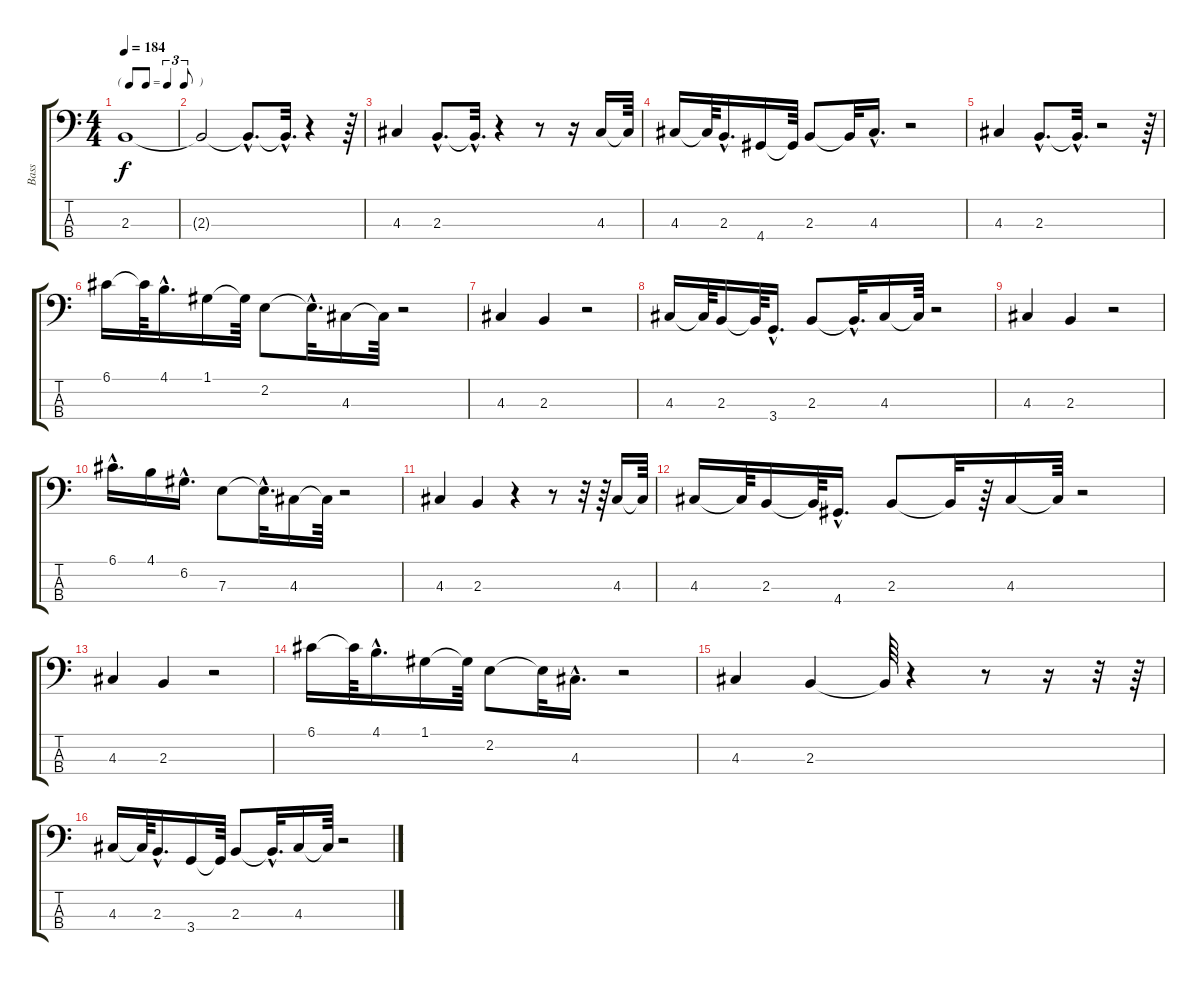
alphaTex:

\track ("Bass" "Bass") {instrument electricbasspick}
\staff {score tabs}
\tuning (G2 D2 A1 E1) {hide}
\ts (4 4)
\tf triplet8th
\tempo 184
\clef f4
\ks c
2.3{t}.1{dy f} |
2.3{t}.2 2.3{hac t}.8{d} 2.3{hac t}.32{d} r.4 r.64 |
4.3.4 2.3{hac}.8{d} 2.3{hac t}.32{d} r.4 r.8 r.16 4.3.16 4.3{t}.64 |
4.3.16 4.3{t}.64 2.3{hac}.16{d} 4.4.16 4.4{t}.64 2.3.8 2.3{t}.32 4.3{hac}.16{d} r.2 |
4.3.4 2.3{hac}.8{d} 2.3{hac t}.32{d} r.2 r.64 |
6.1.16 6.1{t}.64 4.1{hac}.16{d} 1.1.16 1.1{t}.64 2.2.8 2.2{hac t}.32{d} 4.3.16 4.3{t}.64 r.2 |
4.3.4 2.3.4 r.2 |
4.3.16 4.3{t}.64 2.3.16 2.3{t}.64 3.4{hac}.16{d} 2.3.8 2.3{hac t}.32{d} 4.3.16 4.3{t}.64 r.2 |
4.3.4 2.3.4 r.2 |
6.1{hac}.16{d} 4.1.16 6.2{hac}.16{d} 7.3.8 7.3{hac t}.32{d} 4.3.16 4.3{t}.64 r.2 |
4.3.4 2.3.4 r.4 r.8 r.32 r.64 4.3.16 4.3{t}.64 |
4.3.16 4.3{t}.64 2.3.16 2.3{t}.64 4.4{hac}.16{d} 2.3.8 2.3{t}.32 r.64 4.3.16 4.3{t}.64 r.2 |
4.3.4 2.3.4 r.2 |
6.1.16 6.1{t}.64 4.1{hac}.16{d} 1.1.16 1.1{t}.64 2.2.8 2.2{t}.32 4.3{hac}.16{d} r.2 |
4.3.4 2.3.4 2.3{t}.64 r.4 r.8 r.16 r.32 r.64 |
4.3.16 4.3{t}.64 2.3{hac}.16{d} 3.4.16 3.4{t}.64 2.3.8 2.3{hac t}.32{d} 4.3.16 4.3{t}.64 r.2
